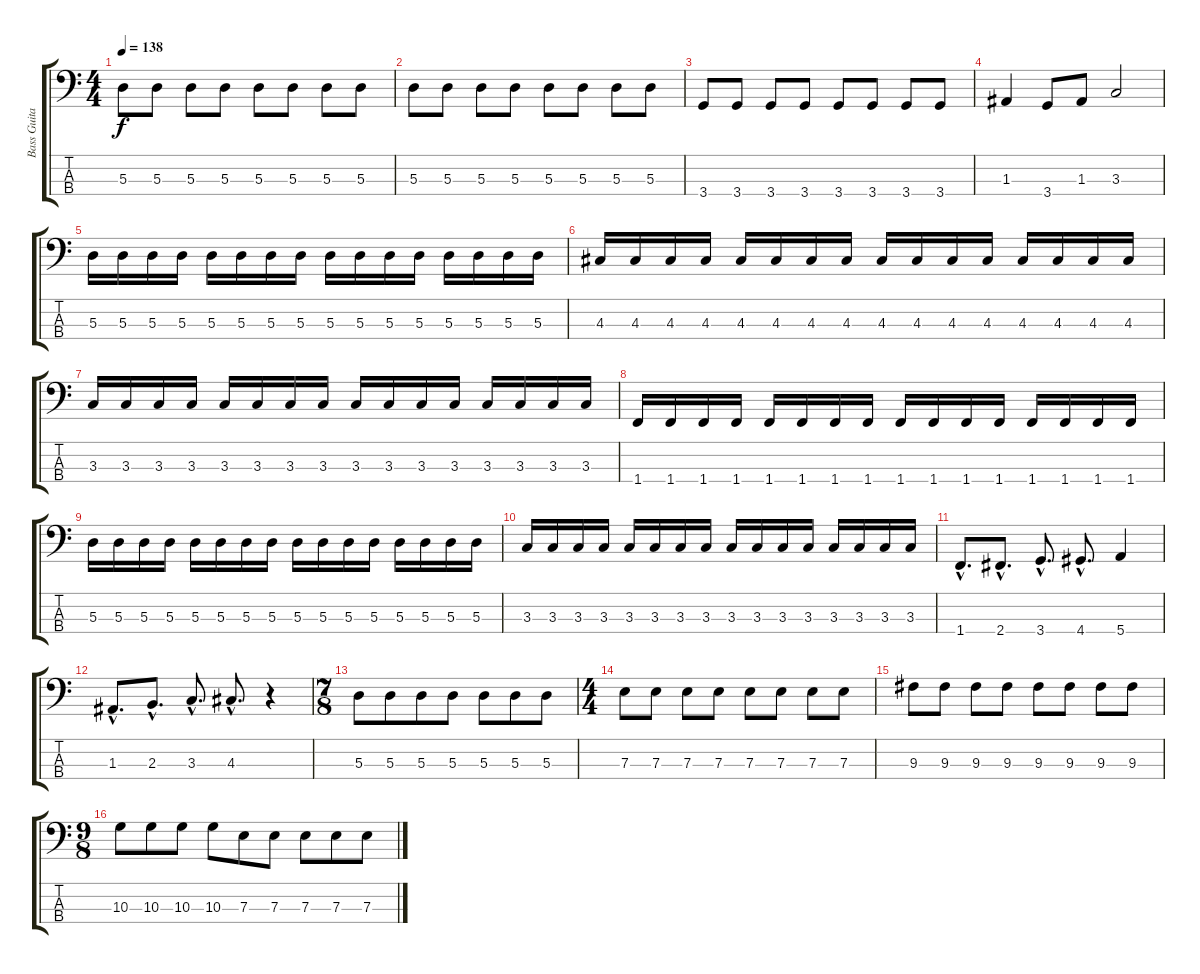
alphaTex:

\track ("Bass Guitar" "Bass Guita") {instrument electricbasspick}
\staff {score tabs}
\tuning (G2 D2 A1 E1) {hide}
\ts (4 4)
\tempo 138
\clef f4
\ks c
5.3.8{dy f} 5.3.8 5.3.8 5.3.8 5.3.8 5.3.8 5.3.8 5.3.8 |
5.3.8 5.3.8 5.3.8 5.3.8 5.3.8 5.3.8 5.3.8 5.3.8 |
3.4.8 3.4.8 3.4.8 3.4.8 3.4.8 3.4.8 3.4.8 3.4.8 |
1.3.4 3.4.8 1.3.8 3.3.2 |
5.3.16 5.3.16 5.3.16 5.3.16 5.3.16 5.3.16 5.3.16 5.3.16 5.3.16 5.3.16 5.3.16 5.3.16 5.3.16 5.3.16 5.3.16 5.3.16 |
4.3.16 4.3.16 4.3.16 4.3.16 4.3.16 4.3.16 4.3.16 4.3.16 4.3.16 4.3.16 4.3.16 4.3.16 4.3.16 4.3.16 4.3.16 4.3.16 |
3.3.16 3.3.16 3.3.16 3.3.16 3.3.16 3.3.16 3.3.16 3.3.16 3.3.16 3.3.16 3.3.16 3.3.16 3.3.16 3.3.16 3.3.16 3.3.16 |
1.4.16 1.4.16 1.4.16 1.4.16 1.4.16 1.4.16 1.4.16 1.4.16 1.4.16 1.4.16 1.4.16 1.4.16 1.4.16 1.4.16 1.4.16 1.4.16 |
5.3.16 5.3.16 5.3.16 5.3.16 5.3.16 5.3.16 5.3.16 5.3.16 5.3.16 5.3.16 5.3.16 5.3.16 5.3.16 5.3.16 5.3.16 5.3.16 |
3.3.16 3.3.16 3.3.16 3.3.16 3.3.16 3.3.16 3.3.16 3.3.16 3.3.16 3.3.16 3.3.16 3.3.16 3.3.16 3.3.16 3.3.16 3.3.16 |
1.4{hac}.8{d} 2.4{hac}.8{d} 3.4{hac}.8{d} 4.4{hac}.8{d} 5.4.4 |
1.3{hac}.8{d} 2.3{hac}.8{d} 3.3{hac}.8{d} 4.3{hac}.8{d} r.4 |
\ts (7 8)
\section ("" "")
5.3.8 5.3.8 5.3.8 5.3.8 5.3.8 5.3.8 5.3.8 |
\ts (4 4)
7.3.8 7.3.8 7.3.8 7.3.8 7.3.8 7.3.8 7.3.8 7.3.8 |
9.3.8 9.3.8 9.3.8 9.3.8 9.3.8 9.3.8 9.3.8 9.3.8 |
\ts (9 8)
10.3.8 10.3.8 10.3.8 10.3.8 7.3.8 7.3.8 7.3.8 7.3.8 7.3.8
